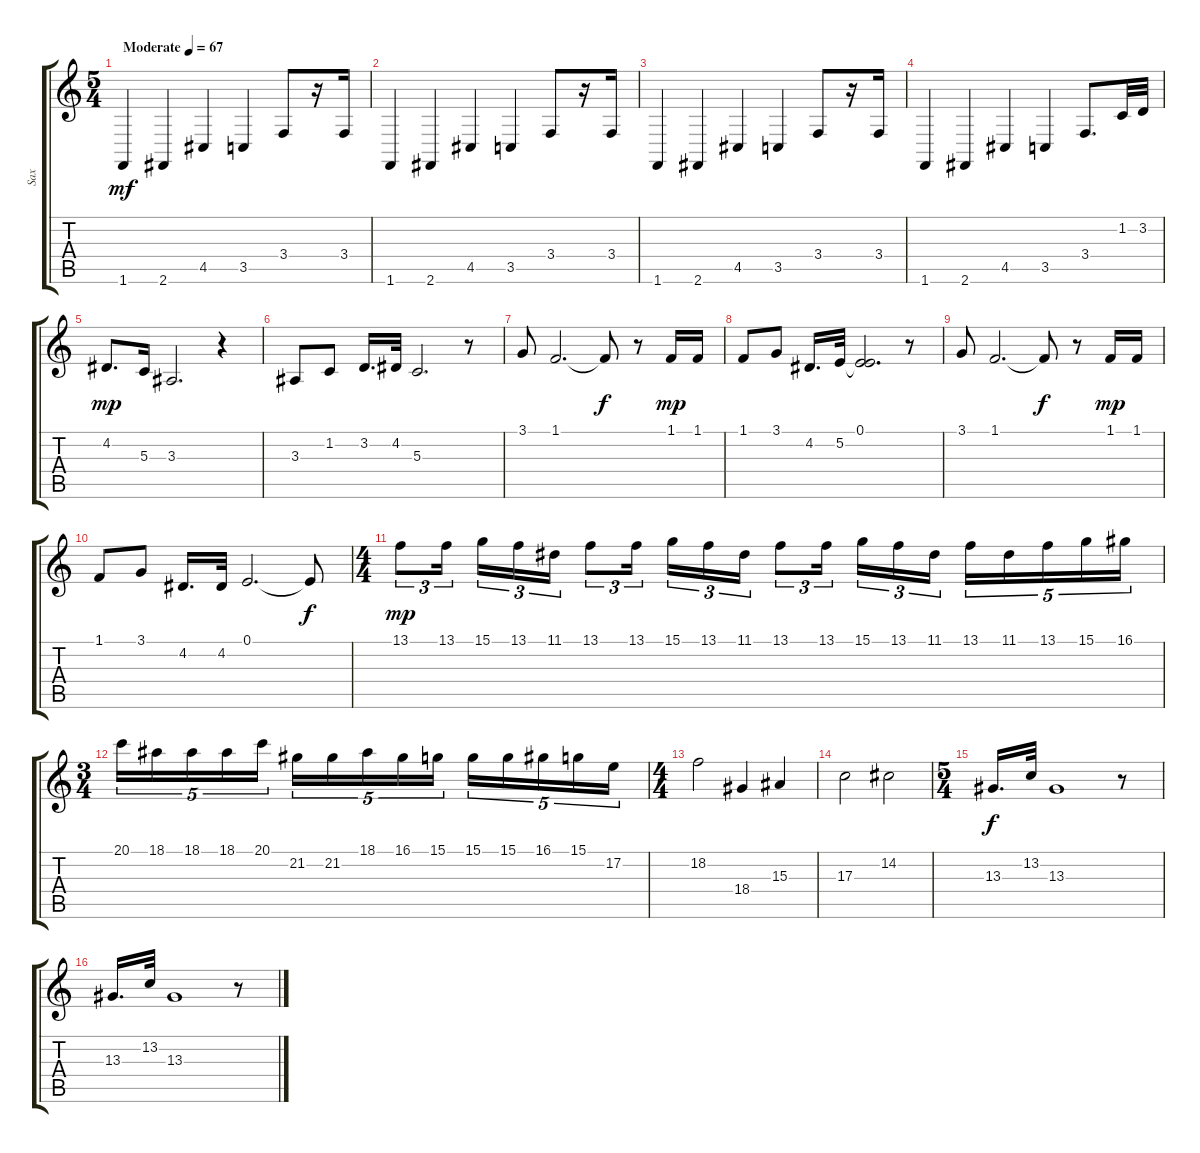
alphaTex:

\track ("Sax" "Sax") {instrument tenorsax}
\staff {score tabs}
\tuning (E4 B3 G3 D3 A2 E2) {hide}
\ts (5 4)
\tempo (67 "Moderate")
\clef g2
\ks c
1.6.4{dy mf instrument tenorsax} 2.6.4 4.5.4 3.5.4 3.4.8 r.16 3.4.16 |
1.6.4 2.6.4 4.5.4 3.5.4 3.4.8 r.16 3.4.16 |
1.6.4 2.6.4 4.5.4 3.5.4 3.4.8 r.16 3.4.16 |
1.6.4 2.6.4 4.5.4 3.5.4 3.4.8{d} 1.2.32 3.2.32 |
4.2.8{d dy mp} 5.3.16 3.3.2{d} r.4 |
3.3.8 1.2.8 3.2.16{d} 4.2.32 5.3.2{d} r.8 |
3.1.8 1.1.2{d} 1.1{t}.8{dy f} r.8 1.1.16{dy mp} 1.1.16 |
1.1.8 3.1.8 4.2.16{d} 5.2.32 (0.1 5.2{t}).2{d} r.8 |
3.1.8 1.1.2{d} 1.1{t}.8{dy f} r.8 1.1.16{dy mp} 1.1.16 |
1.1.8 3.1.8 4.2.16{d} 4.2.32 0.1.2{d} 0.1{t}.8{dy f} |
\ts (4 4)
13.1.8{tu (3 2) dy mp} 13.1.16{tu (3 2) beam splitsecondary} 15.1.16{tu (3 2)} 13.1.16{tu (3 2)} 11.1.16{tu (3 2)} 13.1.8{tu (3 2)} 13.1.16{tu (3 2) beam splitsecondary} 15.1.16{tu (3 2)} 13.1.16{tu (3 2)} 11.1.16{tu (3 2)} 13.1.8{tu (3 2)} 13.1.16{tu (3 2) beam splitsecondary} 15.1.16{tu (3 2)} 13.1.16{tu (3 2)} 11.1.16{tu (3 2)} 13.1.16{tu (5 4)} 11.1.16{tu (5 4)} 13.1.16{tu (5 4)} 15.1.16{tu (5 4)} 16.1.16{tu (5 4)} |
\ts (3 4)
20.1.16{tu (5 4)} 18.1.16{tu (5 4)} 18.1.16{tu (5 4)} 18.1.16{tu (5 4)} 20.1.16{tu (5 4)} 21.2.16{tu (5 4)} 21.2.16{tu (5 4)} 18.1.16{tu (5 4)} 16.1.16{tu (5 4)} 15.1.16{tu (5 4)} 15.1.16{tu (5 4)} 15.1.16{tu (5 4)} 16.1.16{tu (5 4)} 15.1.16{tu (5 4)} 17.2.16{tu (5 4)} |
\ts (4 4)
18.2.2 18.4.4 15.3.4 |
17.3.2 14.2.2 |
\ts (5 4)
13.3.16{d dy f} 13.2.32 13.3.1 r.8 |
13.3.16{d} 13.2.32 13.3.1 r.8
